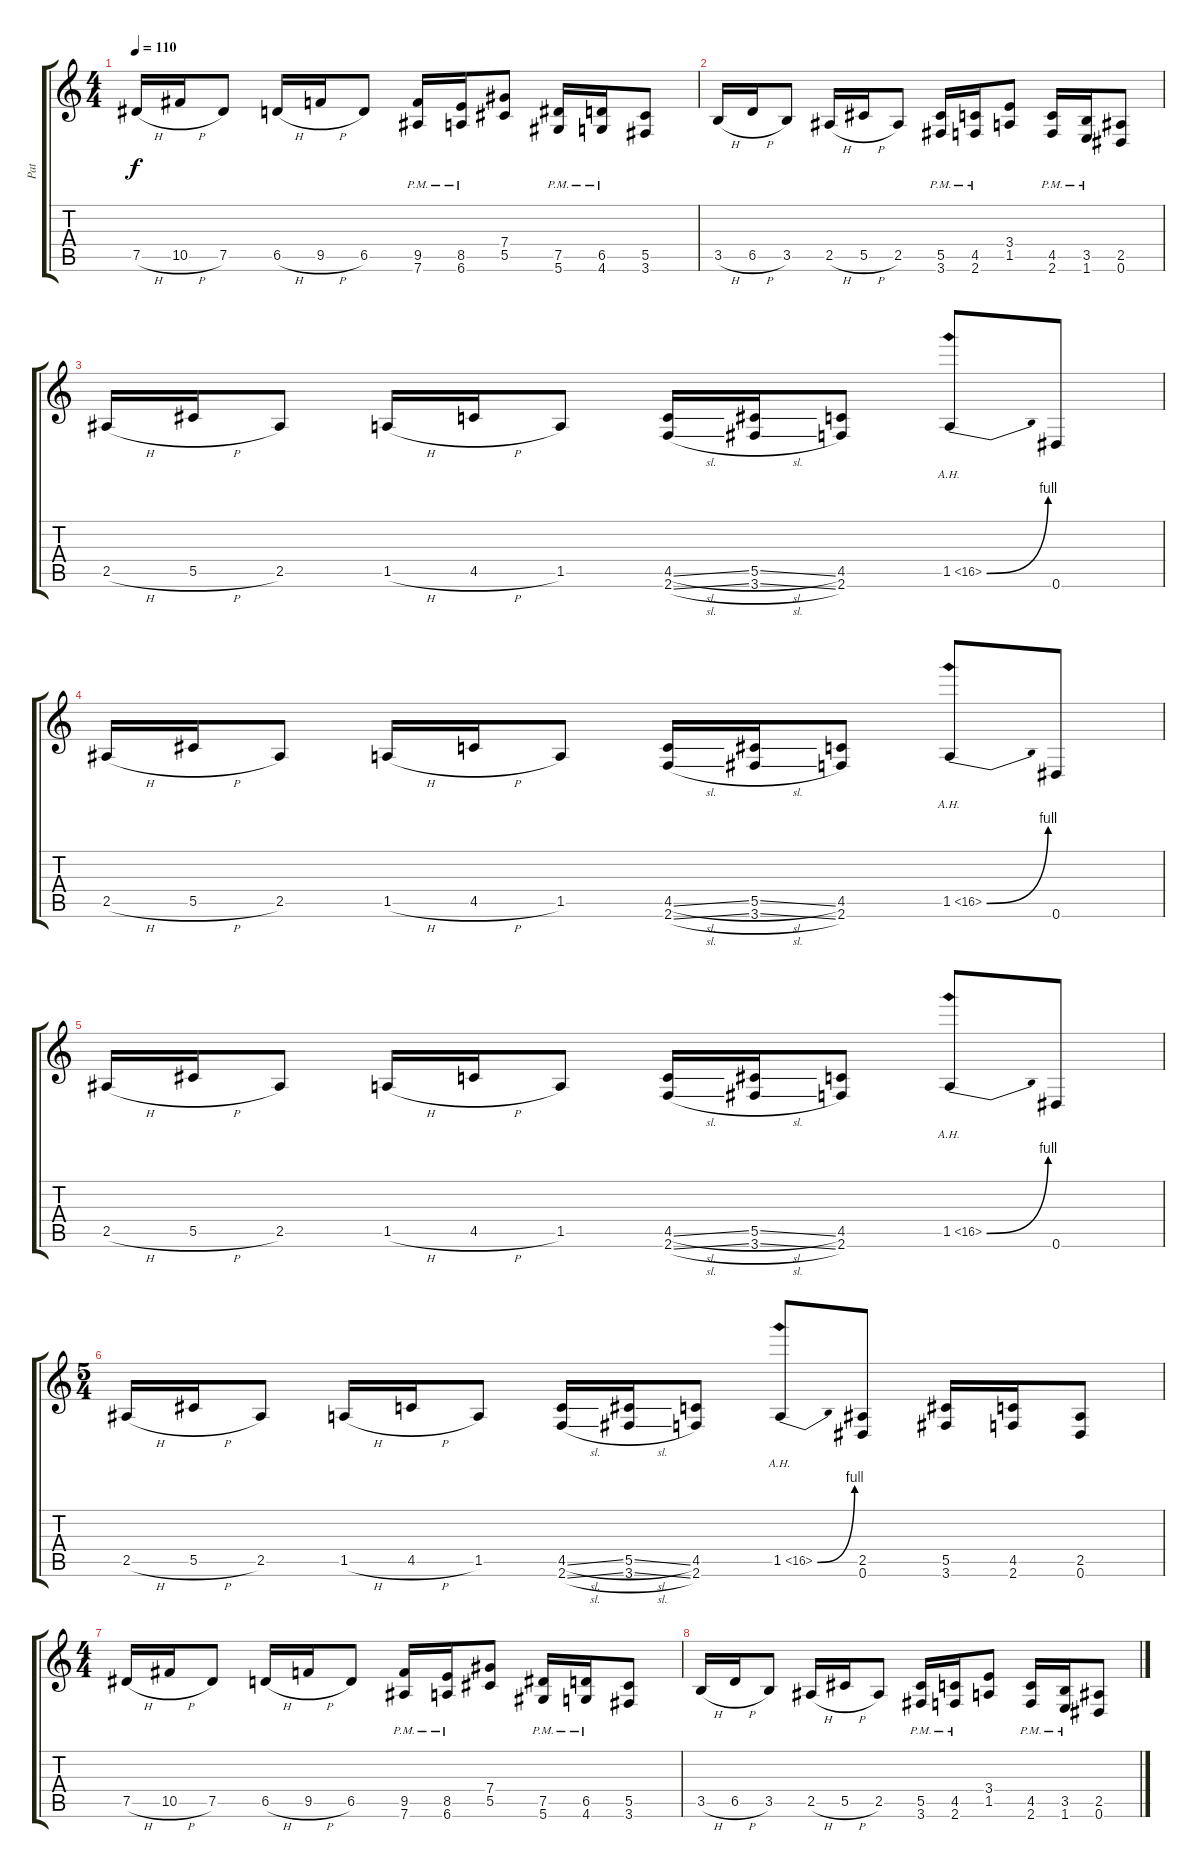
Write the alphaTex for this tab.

\track ("Pat" "Pat") {solo instrument distortionguitar}
\staff {score tabs}
\tuning (Eb4 Bb3 Gb3 Db3 Ab2 Eb2) {hide}
\ts (4 4)
\tempo 110
\clef g2
\ks c
7.5{h}.16{dy f} 10.5{h}.16 7.5.8 6.5{h}.16 9.5{h}.16 6.5.8 (9.5{pm} 7.6).16 (8.5{pm} 6.6).16 (7.4 5.5).8 (7.5{pm} 5.6).16 (6.5{pm} 4.6).16 (5.5 3.6).8 |
3.5{h}.16 6.5{h}.16 3.5.8 2.5{h}.16 5.5{h}.16 2.5.8 (5.5{pm} 3.6).16 (4.5{pm} 2.6).16 (3.4 1.5).8 (4.5{pm} 2.6).16 (3.5{pm} 1.6).16 (2.5 0.6).8 |
2.5{h}.16 5.5{h}.16 2.5.8 1.5{h}.16 4.5{h}.16 1.5.8 (4.5{sl} 2.6{sl}).16 (5.5{sl} 3.6{sl}).16 (4.5 2.6).8 1.5{be (bend 0 0 60 4) ah 15}.8 0.6.8 |
2.5{h}.16 5.5{h}.16 2.5.8 1.5{h}.16 4.5{h}.16 1.5.8 (4.5{sl} 2.6{sl}).16 (5.5{sl} 3.6{sl}).16 (4.5 2.6).8 1.5{be (bend 0 0 60 4) ah 15}.8 0.6.8 |
2.5{h}.16 5.5{h}.16 2.5.8 1.5{h}.16 4.5{h}.16 1.5.8 (4.5{sl} 2.6{sl}).16 (5.5{sl} 3.6{sl}).16 (4.5 2.6).8 1.5{be (bend 0 0 60 4) ah 15}.8 0.6.8 |
\ts (5 4)
2.5{h}.16 5.5{h}.16 2.5.8 1.5{h}.16 4.5{h}.16 1.5.8 (4.5{sl} 2.6{sl}).16 (5.5{sl} 3.6{sl}).16 (4.5 2.6).8 1.5{be (bend 0 0 60 4) ah 15}.8 (2.5 0.6).8 (5.5 3.6).16 (4.5 2.6).16 (2.5 0.6).8 |
\ts (4 4)
7.5{h}.16 10.5{h}.16 7.5.8 6.5{h}.16 9.5{h}.16 6.5.8 (9.5{pm} 7.6).16 (8.5{pm} 6.6).16 (7.4 5.5).8 (7.5{pm} 5.6).16 (6.5{pm} 4.6).16 (5.5 3.6).8 |
3.5{h}.16 6.5{h}.16 3.5.8 2.5{h}.16 5.5{h}.16 2.5.8 (5.5{pm} 3.6).16 (4.5{pm} 2.6).16 (3.4 1.5).8 (4.5{pm} 2.6).16 (3.5{pm} 1.6).16 (2.5 0.6).8
